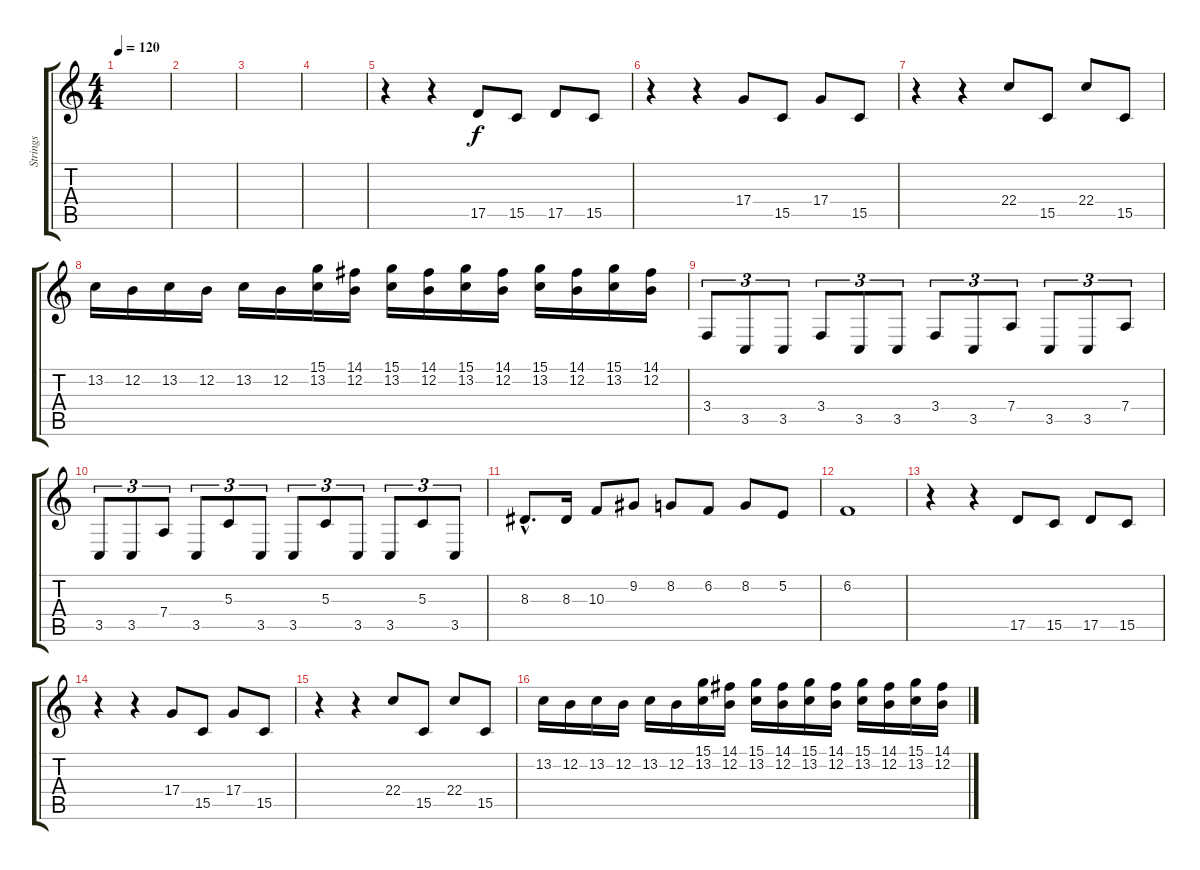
\track ("Strings" "Strings") {instrument stringensemble1}
\staff {score tabs}
\tuning (E4 B3 G3 D3 A2 E2) {hide}
\ts (4 4)
\tempo 120
\clef g2
\ks c
|
|
|
|
r.4 r.4 17.5.8 15.5.8 17.5.8 15.5.8 |
r.4 r.4 17.4.8 15.5.8 17.4.8 15.5.8 |
r.4 r.4 22.4.8 15.5.8 22.4.8 15.5.8 |
13.2.16 12.2.16 13.2.16 12.2.16 13.2.16 12.2.16 (15.1 13.2).16 (14.1 12.2).16 (15.1 13.2).16 (14.1 12.2).16 (15.1 13.2).16 (14.1 12.2).16 (15.1 13.2).16 (14.1 12.2).16 (15.1 13.2).16 (14.1 12.2).16 |
3.4.8{tu (3 2)} 3.5.8{tu (3 2)} 3.5.8{tu (3 2)} 3.4.8{tu (3 2)} 3.5.8{tu (3 2)} 3.5.8{tu (3 2)} 3.4.8{tu (3 2)} 3.5.8{tu (3 2)} 7.4.8{tu (3 2)} 3.5.8{tu (3 2)} 3.5.8{tu (3 2)} 7.4.8{tu (3 2)} |
3.5.8{tu (3 2)} 3.5.8{tu (3 2)} 7.4.8{tu (3 2)} 3.5.8{tu (3 2)} 5.3.8{tu (3 2)} 3.5.8{tu (3 2)} 3.5.8{tu (3 2)} 5.3.8{tu (3 2)} 3.5.8{tu (3 2)} 3.5.8{tu (3 2)} 5.3.8{tu (3 2)} 3.5.8{tu (3 2)} |
8.3{hac}.8{d} 8.3.16 10.3.8 9.2.8 8.2.8 6.2.8 8.2.8 5.2.8 |
6.2.1 |
r.4 r.4 17.5.8 15.5.8 17.5.8 15.5.8 |
r.4 r.4 17.4.8 15.5.8 17.4.8 15.5.8 |
r.4 r.4 22.4.8 15.5.8 22.4.8 15.5.8 |
13.2.16 12.2.16 13.2.16 12.2.16 13.2.16 12.2.16 (15.1 13.2).16 (14.1 12.2).16 (15.1 13.2).16 (14.1 12.2).16 (15.1 13.2).16 (14.1 12.2).16 (15.1 13.2).16 (14.1 12.2).16 (15.1 13.2).16 (14.1 12.2).16
